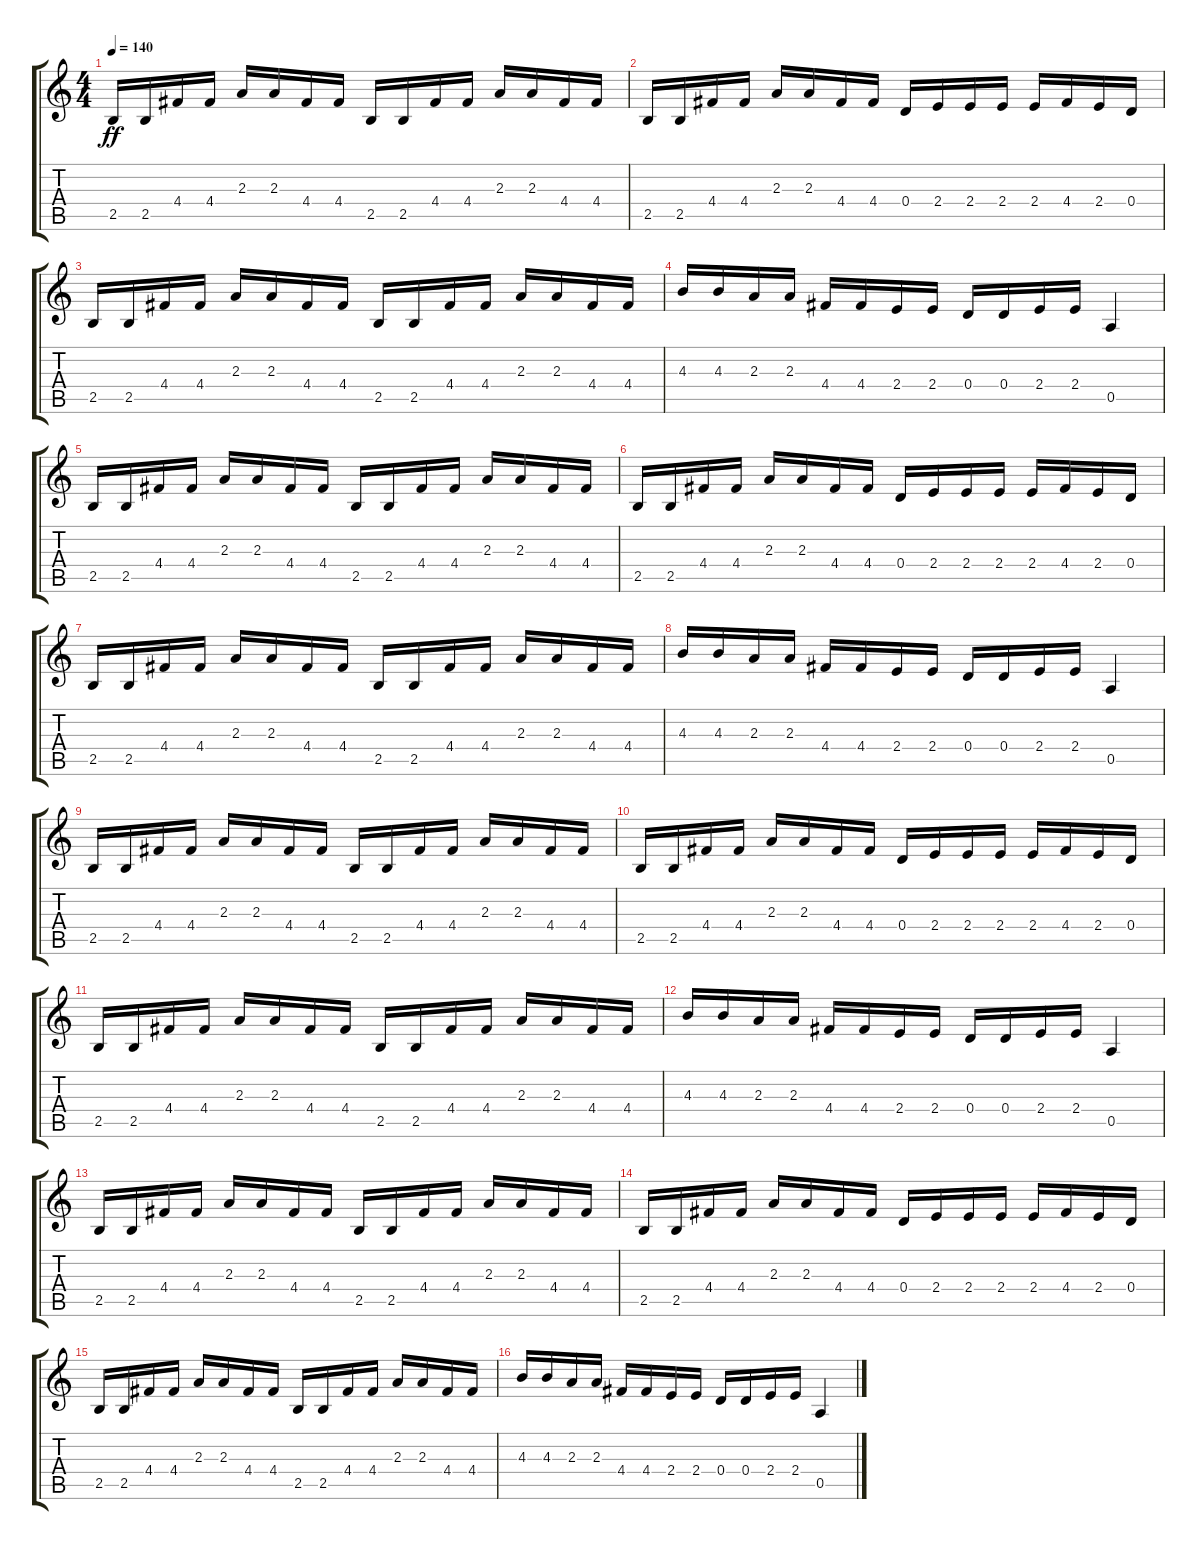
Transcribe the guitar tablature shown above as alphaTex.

\track "" {instrument distortionguitar}
\staff {score tabs}
\tuning (E4 B3 G3 D3 A2 E2) {hide}
\ts (4 4)
\tempo 140
\clef g2
\ks c
2.5.16{dy ff} 2.5.16 4.4.16 4.4.16 2.3.16 2.3.16 4.4.16 4.4.16 2.5.16 2.5.16 4.4.16 4.4.16 2.3.16 2.3.16 4.4.16 4.4.16 |
2.5.16 2.5.16 4.4.16 4.4.16 2.3.16 2.3.16 4.4.16 4.4.16 0.4.16 2.4.16 2.4.16 2.4.16 2.4.16 4.4.16 2.4.16 0.4.16 |
2.5.16 2.5.16 4.4.16 4.4.16 2.3.16 2.3.16 4.4.16 4.4.16 2.5.16 2.5.16 4.4.16 4.4.16 2.3.16 2.3.16 4.4.16 4.4.16 |
4.3.16 4.3.16 2.3.16 2.3.16 4.4.16 4.4.16 2.4.16 2.4.16 0.4.16 0.4.16 2.4.16 2.4.16 0.5.4 |
2.5.16 2.5.16 4.4.16 4.4.16 2.3.16 2.3.16 4.4.16 4.4.16 2.5.16 2.5.16 4.4.16 4.4.16 2.3.16 2.3.16 4.4.16 4.4.16 |
2.5.16 2.5.16 4.4.16 4.4.16 2.3.16 2.3.16 4.4.16 4.4.16 0.4.16 2.4.16 2.4.16 2.4.16 2.4.16 4.4.16 2.4.16 0.4.16 |
2.5.16 2.5.16 4.4.16 4.4.16 2.3.16 2.3.16 4.4.16 4.4.16 2.5.16 2.5.16 4.4.16 4.4.16 2.3.16 2.3.16 4.4.16 4.4.16 |
4.3.16 4.3.16 2.3.16 2.3.16 4.4.16 4.4.16 2.4.16 2.4.16 0.4.16 0.4.16 2.4.16 2.4.16 0.5.4 |
2.5.16 2.5.16 4.4.16 4.4.16 2.3.16 2.3.16 4.4.16 4.4.16 2.5.16 2.5.16 4.4.16 4.4.16 2.3.16 2.3.16 4.4.16 4.4.16 |
2.5.16 2.5.16 4.4.16 4.4.16 2.3.16 2.3.16 4.4.16 4.4.16 0.4.16 2.4.16 2.4.16 2.4.16 2.4.16 4.4.16 2.4.16 0.4.16 |
2.5.16 2.5.16 4.4.16 4.4.16 2.3.16 2.3.16 4.4.16 4.4.16 2.5.16 2.5.16 4.4.16 4.4.16 2.3.16 2.3.16 4.4.16 4.4.16 |
4.3.16 4.3.16 2.3.16 2.3.16 4.4.16 4.4.16 2.4.16 2.4.16 0.4.16 0.4.16 2.4.16 2.4.16 0.5.4 |
2.5.16 2.5.16 4.4.16 4.4.16 2.3.16 2.3.16 4.4.16 4.4.16 2.5.16 2.5.16 4.4.16 4.4.16 2.3.16 2.3.16 4.4.16 4.4.16 |
2.5.16 2.5.16 4.4.16 4.4.16 2.3.16 2.3.16 4.4.16 4.4.16 0.4.16 2.4.16 2.4.16 2.4.16 2.4.16 4.4.16 2.4.16 0.4.16 |
2.5.16 2.5.16 4.4.16 4.4.16 2.3.16 2.3.16 4.4.16 4.4.16 2.5.16 2.5.16 4.4.16 4.4.16 2.3.16 2.3.16 4.4.16 4.4.16 |
4.3.16 4.3.16 2.3.16 2.3.16 4.4.16 4.4.16 2.4.16 2.4.16 0.4.16 0.4.16 2.4.16 2.4.16 0.5.4
